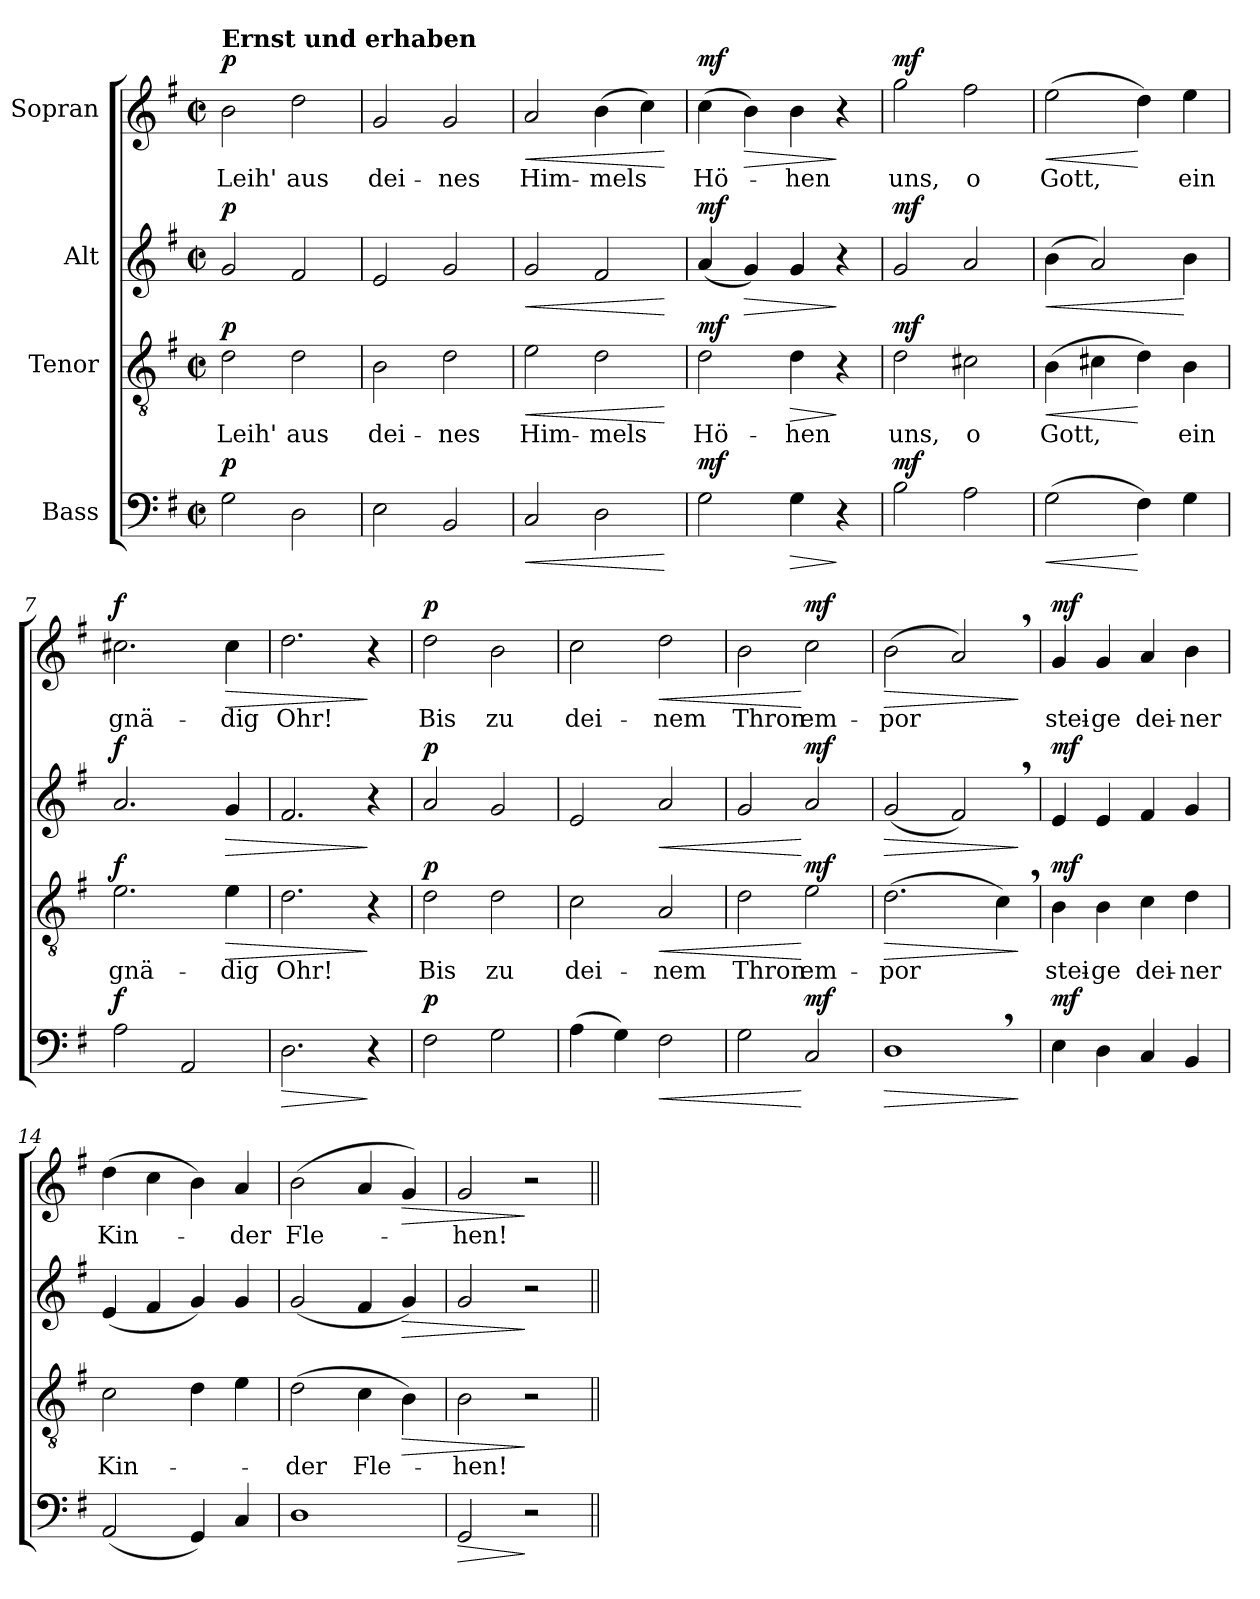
**kern	**dynam	**kern	**text	**dynam	**kern	**dynam	**kern	**text	**dynam
*part4	*part4	*part3	*part3	*part3	*part2	*part2	*part1	*part1	*part1
*staff4	*staff4	*staff3	*staff3	*staff3	*staff2	*staff2	*staff1	*staff1	*staff1
*I"Bass	*	*I"Tenor	*	*	*I"Alt	*	*I"Sopran	*	*
*clefF4	*	*clefGv2	*	*	*clefG2	*	*clefG2	*	*
*k[f#]	*	*k[f#]	*	*	*k[f#]	*	*k[f#]	*	*
*M2/2	*	*M2/2	*	*	*M2/2	*	*M2/2	*	*
*met(c|)	*	*met(c|)	*	*	*met(c|)	*	*met(c|)	*	*
=1	=1	=1	=1	=1	=1	=1	=1	=1	=1
!	!	!	!	!	!	!	!LO:TX:a:B:t=Ernst und erhaben	!	!
!	!LO:DY:a	!	!	!LO:DY:a	!	!LO:DY:a	!	!	!LO:DY:a
2G\	p	2d\	Leih'	p	2g/	p	2b\	Leih'	p
2D\	.	2d\	aus	.	2f#/	.	2dd\	aus	.
=2	=2	=2	=2	=2	=2	=2	=2	=2	=2
2E\	.	2B\	dei-	.	2e/	.	2g/	dei-	.
2BB/	.	2d\	-nes	.	2g/	.	2g/	-nes	.
=3	=3	=3	=3	=3	=3	=3	=3	=3	=3
!	!LO:HP:b	!	!	!LO:HP:b	!	!LO:HP:b	!	!	!LO:HP:b
2C/	<	2e\	Him-	<	2g/	<	2a/	Him-	<
2D\	.	2d\	-mels	.	2f#/	.	(4b\	-mels	.
.	.	.	.	.	.	.	4cc\)	.	.
.	[	.	.	[	.	[	.	.	[
=4	=4	=4	=4	=4	=4	=4	=4	=4	=4
!	!LO:DY:a	!	!	!LO:DY:a	!	!LO:DY:a	!	!	!LO:DY:a
2G\	mf	2d\	Hö-	mf	(4a/	mf	(4cc\	Hö-	mf
!	!	!	!	!	!	!LO:HP:b	!	!	!LO:HP:b
.	.	.	.	.	4g/)	>	4b\)	.	>
!	!LO:HP:b	!	!	!LO:HP:b	!	!	!	!	!
4G\	>	4d\	-hen	>	4g/	.	4b\	-hen	.
4r	]	4r	.	]	4r	]	4r	.	]
=5	=5	=5	=5	=5	=5	=5	=5	=5	=5
!	!LO:DY:a	!	!	!LO:DY:a	!	!LO:DY:a	!	!	!LO:DY:a
2B\	mf	2d\	uns,	mf	2g/	mf	2gg\	uns,	mf
2A\	.	2c#X\	o	.	2a/	.	2ff#\	o	.
=6	=6	=6	=6	=6	=6	=6	=6	=6	=6
!	!LO:HP:b	!	!	!LO:HP:b	!	!LO:HP:b	!	!	!LO:HP:b
(2G\	<	(4B\	Gott,	<	(4b\	<	(2ee\	Gott,	<
.	.	4c#X\	.	.	2a/)	.	.	.	.
4F#\)	[	4d\)	.	[	.	.	4dd\)	.	[
4G\	.	4B\	ein	.	4b\	[	4ee\	ein	.
=7	=7	=7	=7	=7	=7	=7	=7	=7	=7
!	!LO:DY:a	!	!	!LO:DY:a	!	!LO:DY:a	!	!	!LO:DY:a
2A\	f	2.e\	gnä-	f	2.a/	f	2.cc#X\	gnä-	f
2AA/	.	.	.	.	.	.	.	.	.
!	!	!	!	!LO:HP:b	!	!LO:HP:b	!	!	!LO:HP:b
.	.	4e\	-dig	>	4g/	>	4cc#\	-dig	>
=8	=8	=8	=8	=8	=8	=8	=8	=8	=8
!	!LO:HP:b	!	!	!	!	!	!	!	!
2.D\	>	2.d\	Ohr!	.	2.f#/	.	2.dd\	Ohr!	.
4r	]	4r	.	]	4r	]	4r	.	]
!!LO:LB:g=z
=9	=9	=9	=9	=9	=9	=9	=9	=9	=9
!	!LO:DY:a	!	!	!LO:DY:a	!	!LO:DY:a	!	!	!LO:DY:a
2F#\	p	2d\	Bis	p	2a/	p	2dd\	Bis	p
2G\	.	2d\	zu	.	2g/	.	2b\	zu	.
=10	=10	=10	=10	=10	=10	=10	=10	=10	=10
(4A\	.	2c\	dei-	.	2e/	.	2cc\	dei-	.
4G\)	.	.	.	.	.	.	.	.	.
!	!LO:HP:b	!	!	!LO:HP:b	!	!LO:HP:b	!	!	!LO:HP:b
2F#\	<	2A/	-nem	<	2a/	<	2dd\	-nem	<
=11	=11	=11	=11	=11	=11	=11	=11	=11	=11
2G\	.	2d\	Thron	.	2g/	.	2b\	Thron	.
!	!LO:DY:n=1:a	!	!	!LO:DY:n=1:a	!	!LO:DY:n=1:a	!	!	!LO:DY:n=1:a
2C/	[ mf	2e\	em-	[ mf	2a/	[ mf	2cc\	em-	[ mf
=12	=12	=12	=12	=12	=12	=12	=12	=12	=12
!	!LO:HP:b	!	!	!LO:HP:b	!	!LO:HP:b	!	!	!LO:HP:b
1D,	>	(2.d\	-por	>	(2g/	>	(2b\	-por	>
.	.	.	.	.	2f#,/)	.	2a,/)	.	.
.	.	4c,\)	.	.	.	.	.	.	.
.	]	.	.	]	.	]	.	.	]
=13	=13	=13	=13	=13	=13	=13	=13	=13	=13
!	!LO:DY:a	!	!	!LO:DY:a	!	!LO:DY:a	!	!	!LO:DY:a
4E\	mf	4B\	stei-	mf	4e/	mf	4g/	stei-	mf
4D\	.	4B\	-ge	.	4e/	.	4g/	-ge	.
4C/	.	4c\	dei-	.	4f#/	.	4a/	dei-	.
4BB/	.	4d\	-ner	.	4g/	.	4b\	-ner	.
=14	=14	=14	=14	=14	=14	=14	=14	=14	=14
(2AA/	.	2c\	Kin-	.	(4e/	.	(4dd\	Kin-	.
.	.	.	.	.	4f#/	.	4cc\	.	.
4GG/)	.	4d\	.	.	4g/)	.	4b\)	.	.
4C/	.	4e\	.	.	4g/	.	4a/	-der	.
=15	=15	=15	=15	=15	=15	=15	=15	=15	=15
1D	.	(2d\	-der	.	(2g/	.	(2b\	Fle-	.
.	.	4c\	Fle-	.	4f#/	.	4a/	.	.
!	!	!	!	!LO:HP:b	!	!LO:HP:b	!	!	!LO:HP:b
.	.	4B\)	.	>	4g/)	>	4g/)	.	>
=16	=16	=16	=16	=16	=16	=16	=16	=16	=16
!	!LO:HP:b	!	!	!	!	!	!	!	!
2GG/	>	2B\	-hen!	.	2g/	.	2g/	-hen!	.
2r	]	2r	.	]	2r	]	2r	.	]
=||	=||	=||	=||	=||	=||	=||	=||	=||	=||
*-	*-	*-	*-	*-	*-	*-	*-	*-	*-
